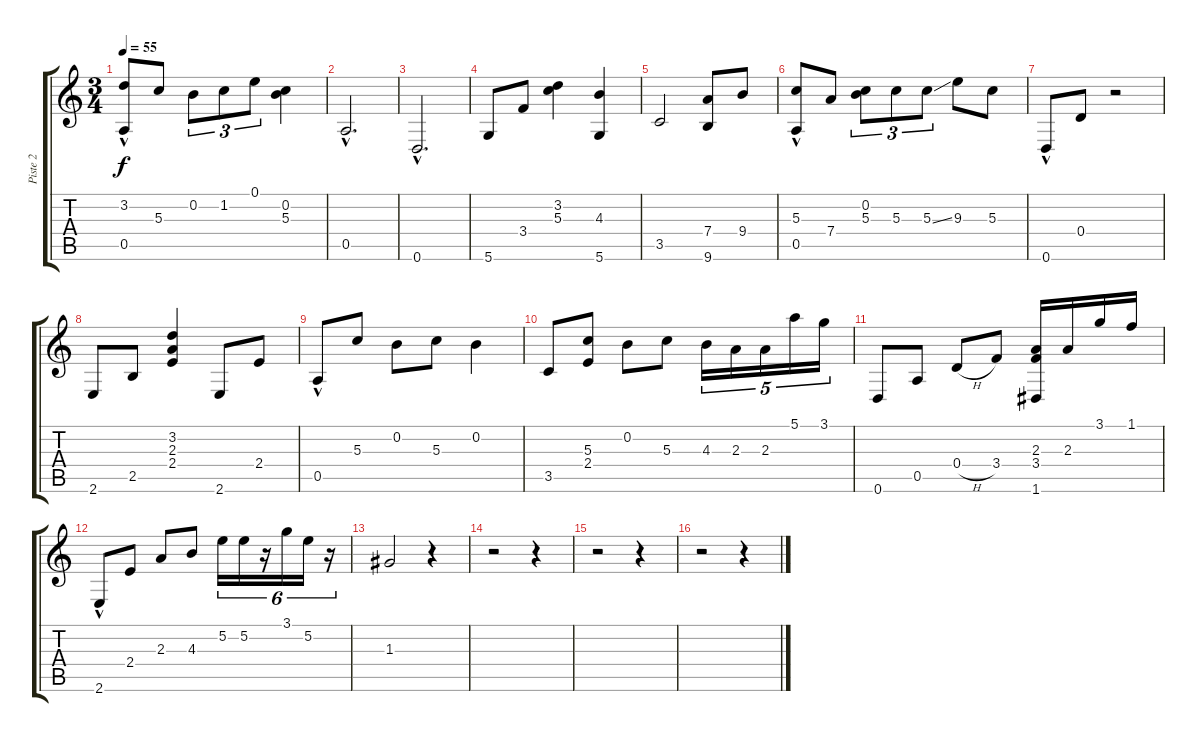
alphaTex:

\track ("Piste 2" "Piste 2") {instrument acousticguitarnylon}
\staff {score tabs}
\tuning (E4 B3 G3 D3 A2 D2) {hide}
\ts (3 4)
\tempo 55
\clef g2
\ks c
(3.2 0.5{hac}).8{dy f} 5.3.8 0.2.8{tu (3 2)} 1.2.8{tu (3 2)} 0.1.8{tu (3 2)} (0.2 5.3).4 |
0.5{hac}.2{d} |
0.6{hac}.2{d} |
5.6.8 3.4.8 (3.2 5.3).4 (4.3 5.6).4 |
3.5.2 (7.4 9.6).8 9.4.8 |
(5.3 0.5{hac}).8 7.4.8 (0.2 5.3).8{tu (3 2)} 5.3.8{tu (3 2)} 5.3{ss}.8{tu (3 2)} 9.3.8 5.3.8 |
0.6{hac}.8 0.4.8 r.2 |
2.6.8 2.5.8 (3.2 2.3 2.4).4 2.6.8 2.4.8 |
0.5{hac}.8 5.3.8 0.2.8 5.3.8 0.2.4 |
3.5.8 (5.3 2.4).8 0.2.8 5.3.8 4.3.16{tu (5 4)} 2.3.16{tu (5 4)} 2.3.16{tu (5 4)} 5.1.16{tu (5 4)} 3.1.16{tu (5 4)} |
0.6.8 0.5.8 0.4{h}.8 3.4.8 (2.3 3.4 1.6).16 2.3.16 3.1.16 1.1.16 |
2.6{hac}.8 2.4.8 2.3.8 4.3.8 5.2.16{tu (6 4)} 5.2.16{tu (6 4)} r.16{tu (6 4)} 3.1.16{tu (6 4)} 5.2.16{tu (6 4)} r.16{tu (6 4)} |
1.3.2 r.4 |
r.2 r.4 |
r.2 r.4 |
r.2 r.4
